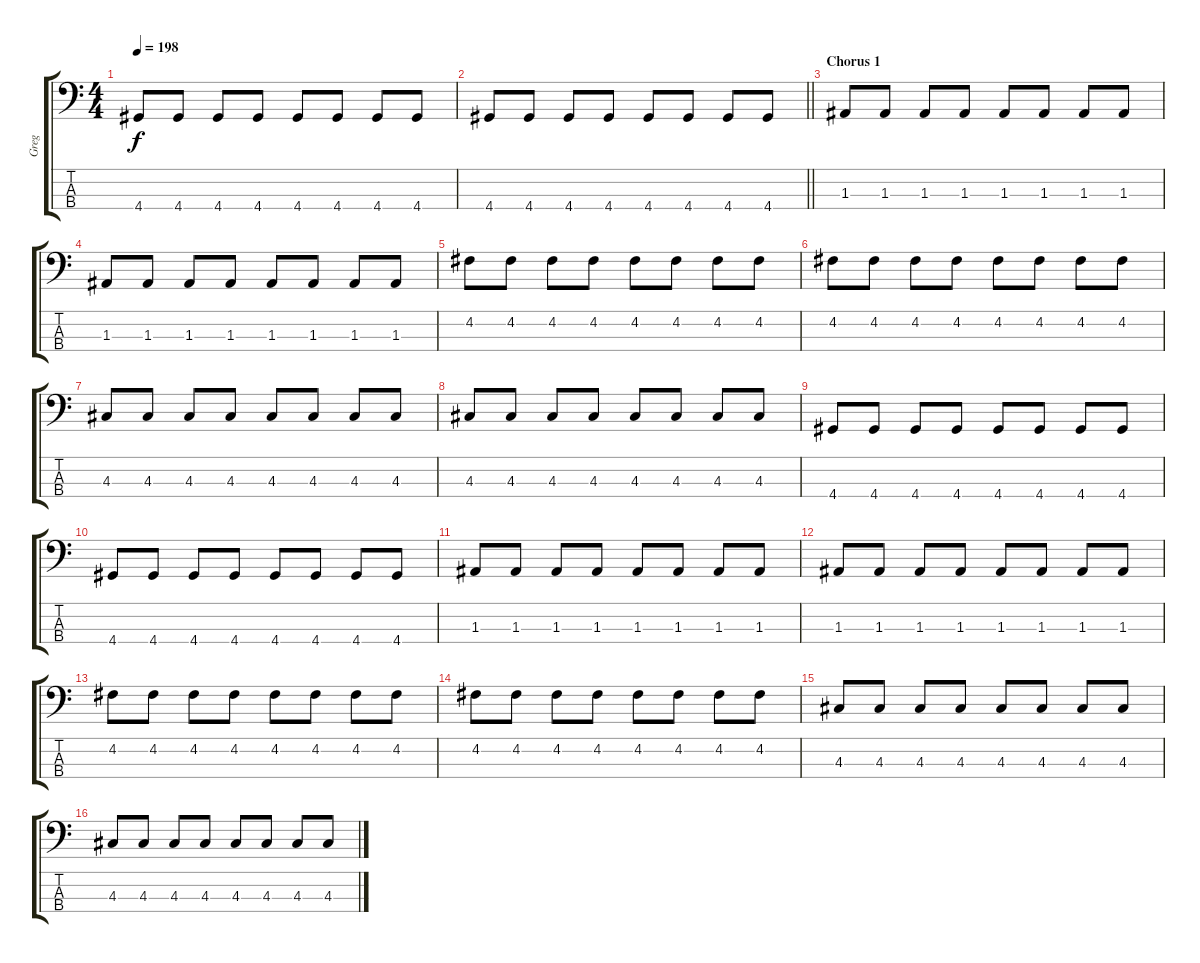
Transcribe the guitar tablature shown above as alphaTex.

\track ("Greg" "Greg") {instrument electricbasspick}
\staff {score tabs}
\tuning (G2 D2 A1 E1) {hide}
\ts (4 4)
\tempo 198
\clef f4
\ks c
4.4.8{dy f} 4.4.8 4.4.8 4.4.8 4.4.8 4.4.8 4.4.8 4.4.8 |
\barLineRight lightlight
4.4.8 4.4.8 4.4.8 4.4.8 4.4.8 4.4.8 4.4.8 4.4.8 |
\section ("" "Chorus 1")
1.3.8 1.3.8 1.3.8 1.3.8 1.3.8 1.3.8 1.3.8 1.3.8 |
1.3.8 1.3.8 1.3.8 1.3.8 1.3.8 1.3.8 1.3.8 1.3.8 |
4.2.8 4.2.8 4.2.8 4.2.8 4.2.8 4.2.8 4.2.8 4.2.8 |
4.2.8 4.2.8 4.2.8 4.2.8 4.2.8 4.2.8 4.2.8 4.2.8 |
4.3.8 4.3.8 4.3.8 4.3.8 4.3.8 4.3.8 4.3.8 4.3.8 |
4.3.8 4.3.8 4.3.8 4.3.8 4.3.8 4.3.8 4.3.8 4.3.8 |
4.4.8 4.4.8 4.4.8 4.4.8 4.4.8 4.4.8 4.4.8 4.4.8 |
4.4.8 4.4.8 4.4.8 4.4.8 4.4.8 4.4.8 4.4.8 4.4.8 |
1.3.8 1.3.8 1.3.8 1.3.8 1.3.8 1.3.8 1.3.8 1.3.8 |
1.3.8 1.3.8 1.3.8 1.3.8 1.3.8 1.3.8 1.3.8 1.3.8 |
4.2.8 4.2.8 4.2.8 4.2.8 4.2.8 4.2.8 4.2.8 4.2.8 |
4.2.8 4.2.8 4.2.8 4.2.8 4.2.8 4.2.8 4.2.8 4.2.8 |
4.3.8 4.3.8 4.3.8 4.3.8 4.3.8 4.3.8 4.3.8 4.3.8 |
4.3.8 4.3.8 4.3.8 4.3.8 4.3.8 4.3.8 4.3.8 4.3.8
